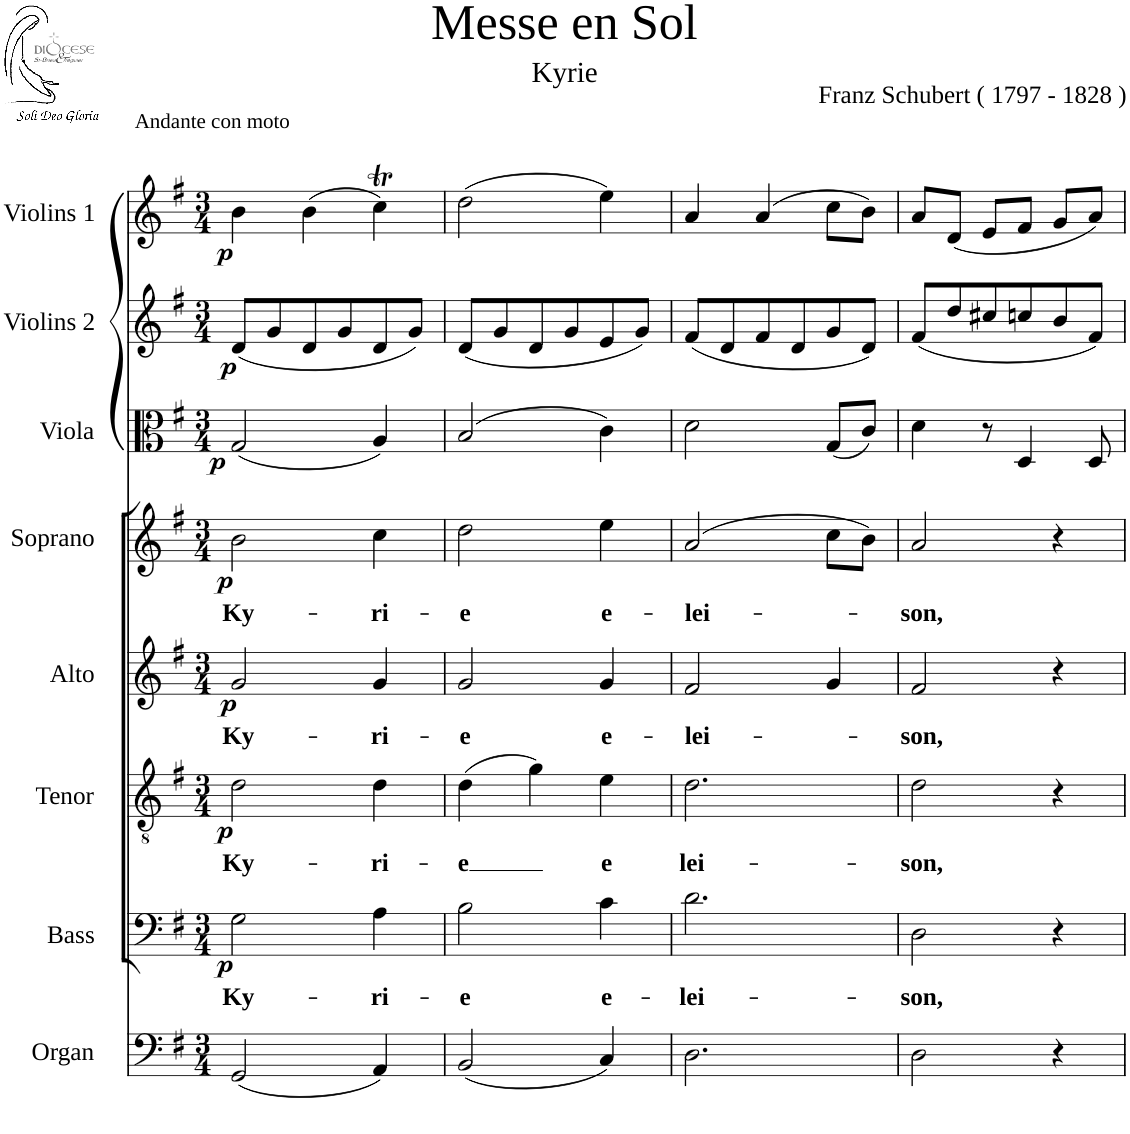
**kern	**kern	**text	**dynam	**kern	**text	**dynam	**kern	**text	**dynam	**kern	**text	**dynam	**kern	**dynam	**kern	**dynam	**kern	**dynam
*part8	*part7	*part7	*part7	*part6	*part6	*part6	*part5	*part5	*part5	*part4	*part4	*part4	*part3	*part3	*part2	*part2	*part1	*part1
*staff8	*staff7	*staff7	*staff7	*staff6	*staff6	*staff6	*staff5	*staff5	*staff5	*staff4	*staff4	*staff4	*staff3	*staff3	*staff2	*staff2	*staff1	*staff1
*I"Organ	*I"Bass	*	*	*I"Tenor	*	*	*I"Alto	*	*	*I"Soprano	*	*	*I"Viola	*	*I"Violins 2	*	*I"Violins 1	*
*I'Org.	*I'B.	*	*	*I'T.	*	*	*I'A.	*	*	*I'S.	*	*	*I'Vla.	*	*I'Vlns. 2	*	*I'Vlns. 1	*
*clefF4	*clefF4	*	*	*clefGv2	*	*	*clefG2	*	*	*clefG2	*	*	*clefC3	*	*clefG2	*	*clefG2	*
*k[f#]	*k[f#]	*	*	*k[f#]	*	*	*k[f#]	*	*	*k[f#]	*	*	*k[f#]	*	*k[f#]	*	*k[f#]	*
*M3/4	*M3/4	*	*	*M3/4	*	*	*M3/4	*	*	*M3/4	*	*	*M3/4	*	*M3/4	*	*M3/4	*
=1	=1	=1	=1	=1	=1	=1	=1	=1	=1	=1	=1	=1	=1	=1	=1	=1	=1	=1
!	!	!	!	!	!	!	!	!	!	!	!	!	!	!	!	!	!LO:TX:a:t=Andante con moto	!
!	!	!LO:LY:b	!LO:DY:b	!	!LO:LY:b	!LO:DY:b	!	!LO:LY:b	!LO:DY:b	!	!LO:LY:b	!LO:DY:b	!	!LO:DY:b	!	!LO:DY:b	!	!LO:DY:b
(2GG/	2G\	Ky-	p	2d\	Ky-	p	2g/	Ky-	p	2b\	Ky-	p	(2G/	p	(8d/L	p	4b\	p
.	.	.	.	.	.	.	.	.	.	.	.	.	.	.	8g/	.	.	.
.	.	.	.	.	.	.	.	.	.	.	.	.	.	.	8d/	.	(4b\	.
.	.	.	.	.	.	.	.	.	.	.	.	.	.	.	8g/	.	.	.
!	!	!LO:LY:b	!	!	!LO:LY:b	!	!	!LO:LY:b	!	!	!LO:LY:b	!	!	!	!	!	!	!
4AA/)	4A\	-ri-	.	4d\	-ri-	.	4g/	-ri-	.	4cc\	-ri-	.	4A/)	.	8d/	.	4ccT\)	.
.	.	.	.	.	.	.	.	.	.	.	.	.	.	.	8g/J)	.	.	.
=2	=2	=2	=2	=2	=2	=2	=2	=2	=2	=2	=2	=2	=2	=2	=2	=2	=2	=2
!	!	!LO:LY:b	!	!	!LO:LY:b	!	!	!LO:LY:b	!	!	!LO:LY:b	!	!	!	!	!	!	!
(2BB/	2B\	-e	.	(4d\	-e	.	2g/	-e	.	2dd\	-e	.	(2B/	.	(8d/L	.	(2dd\	.
.	.	.	.	.	.	.	.	.	.	.	.	.	.	.	8g/	.	.	.
.	.	.	.	4g\)	.	.	.	.	.	.	.	.	.	.	8d/	.	.	.
.	.	.	.	.	.	.	.	.	.	.	.	.	.	.	8g/	.	.	.
!	!	!LO:LY:b	!	!	!LO:LY:b	!	!	!LO:LY:b	!	!	!LO:LY:b	!	!	!	!	!	!	!
4C/)	4c\	e-	.	4e\	e	.	4g/	e-	.	4ee\	e-	.	4c\)	.	8e/	.	4ee\)	.
.	.	.	.	.	.	.	.	.	.	.	.	.	.	.	8g/J)	.	.	.
=3	=3	=3	=3	=3	=3	=3	=3	=3	=3	=3	=3	=3	=3	=3	=3	=3	=3	=3
!	!	!LO:LY:b	!	!	!LO:LY:b	!	!	!LO:LY:b	!	!	!LO:LY:b	!	!	!	!	!	!	!
2.D\	2.d\	-lei-	.	2.d\	-lei-	.	2f#/	-lei-	.	(2a/	-lei-	.	2d\	.	(8f#/L	.	4a/	.
.	.	.	.	.	.	.	.	.	.	.	.	.	.	.	8d/	.	.	.
.	.	.	.	.	.	.	.	.	.	.	.	.	.	.	8f#/	.	(4a/	.
.	.	.	.	.	.	.	.	.	.	.	.	.	.	.	8d/	.	.	.
.	.	.	.	.	.	.	4g/	.	.	8cc\L	.	.	(8G/L	.	8g/	.	8cc\L	.
.	.	.	.	.	.	.	.	.	.	8b\J)	.	.	8c/J)	.	8d/J)	.	8b\J)	.
=4	=4	=4	=4	=4	=4	=4	=4	=4	=4	=4	=4	=4	=4	=4	=4	=4	=4	=4
!	!	!LO:LY:b	!	!	!LO:LY:b	!	!	!LO:LY:b	!	!	!LO:LY:b	!	!	!	!	!	!	!
2D\	2D\	-son,	.	2d\	-son,	.	2f#/	-son,	.	2a/	-son,	.	4d\	.	(8f#/L	.	8a/L	.
.	.	.	.	.	.	.	.	.	.	.	.	.	.	.	8dd/	.	(8d/J	.
.	.	.	.	.	.	.	.	.	.	.	.	.	8r	.	8cc#X/	.	8e/L	.
.	.	.	.	.	.	.	.	.	.	.	.	.	4D/	.	8ccn/	.	8f#/J	.
4r	4r	.	.	4r	.	.	4r	.	.	4r	.	.	.	.	8b/	.	8g/L	.
.	.	.	.	.	.	.	.	.	.	.	.	.	8D/	.	8f#/J)	.	8a/J)	.
=	=	=	=	=	=	=	=	=	=	=	=	=	=	=	=	=	=	=
*-	*-	*-	*-	*-	*-	*-	*-	*-	*-	*-	*-	*-	*-	*-	*-	*-	*-	*-
